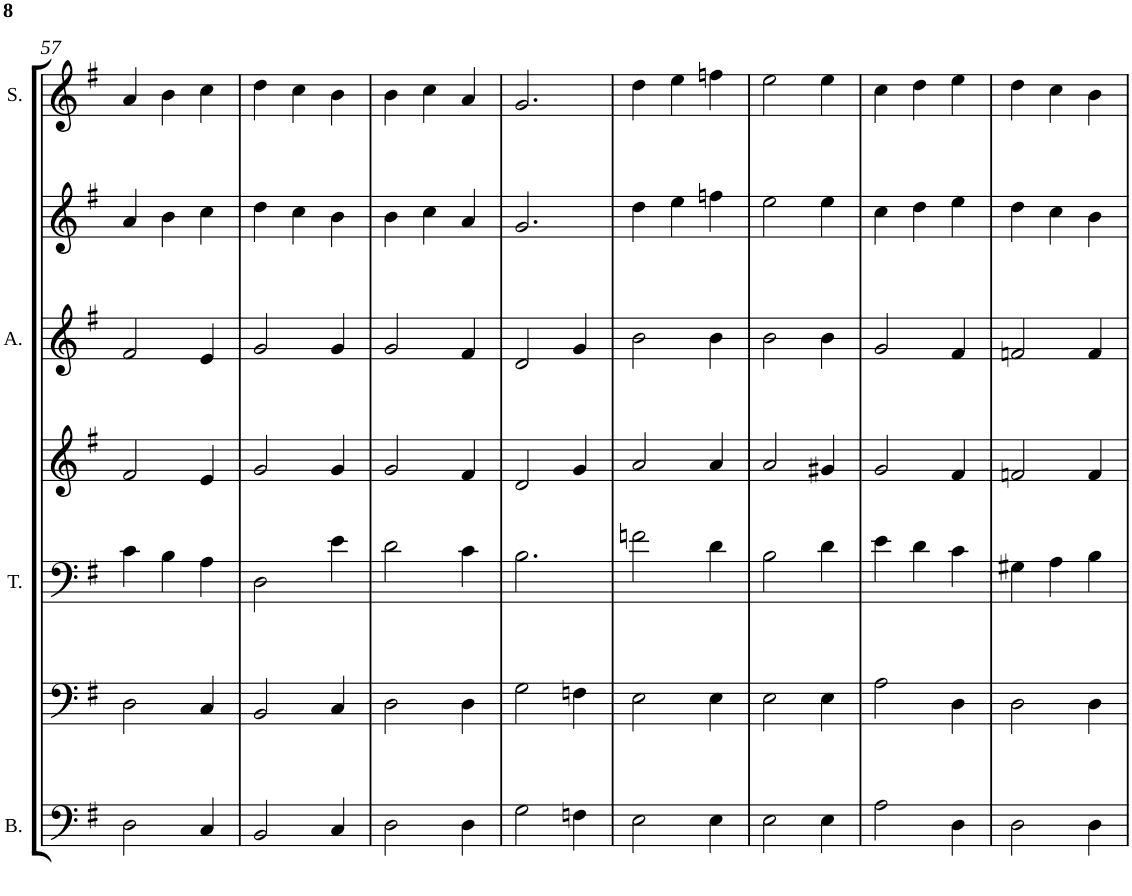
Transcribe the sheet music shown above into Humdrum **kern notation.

**kern	**kern	**kern	**kern	**kern	**kern	**kern
*part7	*part6	*part5	*part4	*part3	*part2	*part1
*staff7	*staff6	*staff5	*staff4	*staff3	*staff2	*staff1
*I"Bass	*	*I"Tenor	*	*I"Alto	*I"Piano	*I"Soprano
*I'B.	*	*I'T.	*	*I'A.	*	*I'S.
!!LO:PB:g=z
*clefF4	*clefF4	*clefF4	*clefG2	*clefG2	*clefG2	*clefG2
*k[f#]	*k[f#]	*k[f#]	*k[f#]	*k[f#]	*k[f#]	*k[f#]
*G:	*G:	*G:	*G:	*G:	*G:	*G:
*M3/4	*M3/4	*M3/4	*M3/4	*M3/4	*M3/4	*M3/4
=57	=57	=57	=57	=57	=57	=57
2D\	2D\	4c\	2f#/	2f#/	4a/	4a/
.	.	4B\	.	.	4b\	4b\
4C/	4C/	4A\	4e/	4e/	4cc\	4cc\
=58	=58	=58	=58	=58	=58	=58
2BB/	2BB/	2D\	2g/	2g/	4dd\	4dd\
.	.	.	.	.	4cc\	4cc\
4C/	4C/	4e\	4g/	4g/	4b\	4b\
=59	=59	=59	=59	=59	=59	=59
2D\	2D\	2d\	2g/	2g/	4b\	4b\
.	.	.	.	.	4cc\	4cc\
4D\	4D\	4c\	4f#/	4f#/	4a/	4a/
=60	=60	=60	=60	=60	=60	=60
2G\	2G\	2.B\	2d/	2d/	2.g/	2.g/
4Fn\	4Fn\	.	4g/	4g/	.	.
=61	=61	=61	=61	=61	=61	=61
2E\	2E\	2fn\	2a/	2b\	4dd\	4dd\
.	.	.	.	.	4ee\	4ee\
4E\	4E\	4d\	4a/	4b\	4ffn\	4ffn\
=62	=62	=62	=62	=62	=62	=62
2E\	2E\	2B\	2a/	2b\	2ee\	2ee\
4E\	4E\	4d\	4g#X/	4b\	4ee\	4ee\
=63	=63	=63	=63	=63	=63	=63
2A\	2A\	4e\	2g/	2g/	4cc\	4cc\
.	.	4d\	.	.	4dd\	4dd\
4D\	4D\	4c\	4f#/	4f#/	4ee\	4ee\
=64	=64	=64	=64	=64	=64	=64
2D\	2D\	4G#X\	2fn/	2fn/	4dd\	4dd\
.	.	4A\	.	.	4cc\	4cc\
4D\	4D\	4B\	4f/	4f/	4b\	4b\
=	=	=	=	=	=	=
*-	*-	*-	*-	*-	*-	*-
